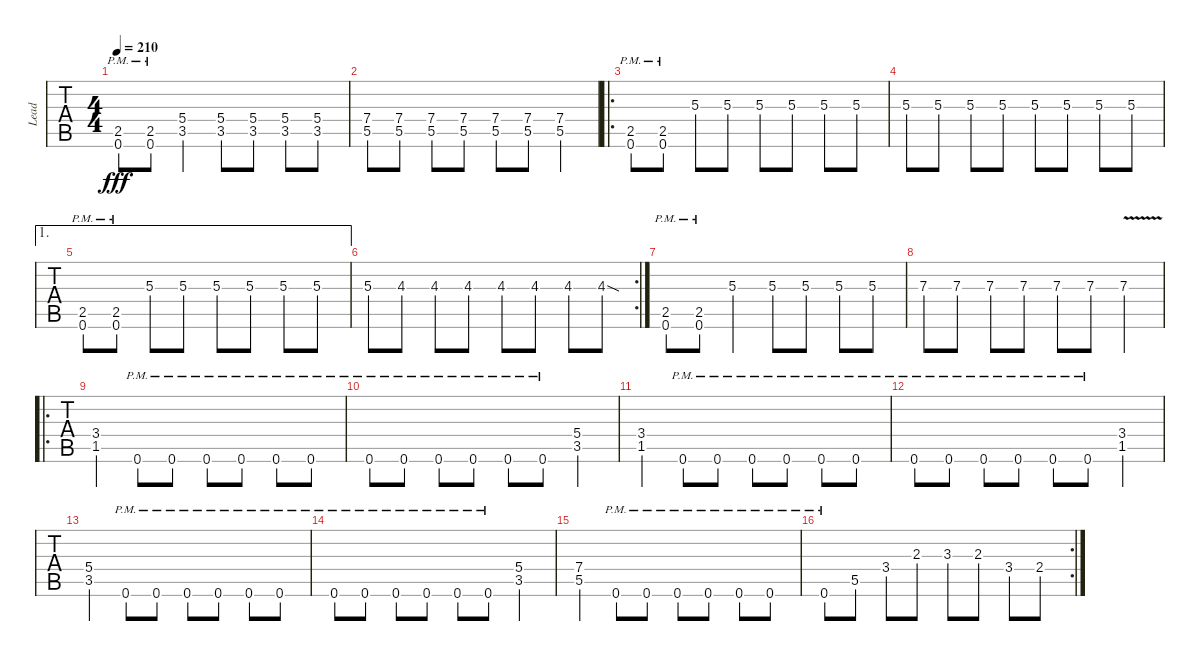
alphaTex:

\track ("Lead" "Lead") {instrument distortionguitar}
\staff {tabs}
\tuning (B3 Gb3 D3 A2 E2 B1) {hide}
\ts (4 4)
\tempo 210
\clef g2
\ks c
(2.5{pm} 0.6{pm}).8{dy fff} (2.5{pm} 0.6{pm}).8 (5.4 3.5).4 (5.4 3.5).8 (5.4 3.5).8 (5.4 3.5).8 (5.4 3.5).8 |
(7.4 5.5).8 (7.4 5.5).8 (7.4 5.5).8 (7.4 5.5).8 (7.4 5.5).8 (7.4 5.5).8 (7.4 5.5).4 |
\ro
(2.5{pm} 0.6{pm}).8 (2.5{pm} 0.6{pm}).8 5.3.8 5.3.8 5.3.8 5.3.8 5.3.8 5.3.8 |
5.3.8 5.3.8 5.3.8 5.3.8 5.3.8 5.3.8 5.3.8 5.3.8 |
\ae 1
(2.5{pm} 0.6{pm}).8 (2.5{pm} 0.6{pm}).8 5.3.8 5.3.8 5.3.8 5.3.8 5.3.8 5.3.8 |
\rc 2
5.3.8 4.3.8 4.3.8 4.3.8 4.3.8 4.3.8 4.3.8 4.3{sod}.8 |
(2.5{pm} 0.6{pm}).8 (2.5{pm} 0.6{pm}).8 5.3.4 5.3.8 5.3.8 5.3.8 5.3.8 |
7.3.8 7.3.8 7.3.8 7.3.8 7.3.8 7.3.8 7.3{v}.4 |
\ro
(3.4 1.5).4 0.6{pm}.8 0.6{pm}.8 0.6{pm}.8 0.6{pm}.8 0.6{pm}.8 0.6{pm}.8 |
0.6{pm}.8 0.6{pm}.8 0.6{pm}.8 0.6{pm}.8 0.6{pm}.8 0.6{pm}.8 (5.4 3.5).4 |
(3.4 1.5).4 0.6{pm}.8 0.6{pm}.8 0.6{pm}.8 0.6{pm}.8 0.6{pm}.8 0.6{pm}.8 |
0.6{pm}.8 0.6{pm}.8 0.6{pm}.8 0.6{pm}.8 0.6{pm}.8 0.6{pm}.8 (3.4 1.5).4 |
(5.4 3.5).4 0.6{pm}.8 0.6{pm}.8 0.6{pm}.8 0.6{pm}.8 0.6{pm}.8 0.6{pm}.8 |
0.6{pm}.8 0.6{pm}.8 0.6{pm}.8 0.6{pm}.8 0.6{pm}.8 0.6{pm}.8 (5.4 3.5).4 |
(7.4 5.5).4 0.6{pm}.8 0.6{pm}.8 0.6{pm}.8 0.6{pm}.8 0.6{pm}.8 0.6{pm}.8 |
\rc 2
0.6{pm}.8 5.5.8 3.4.8 2.3.8 3.3.8 2.3.8 3.4.8 2.4.8
